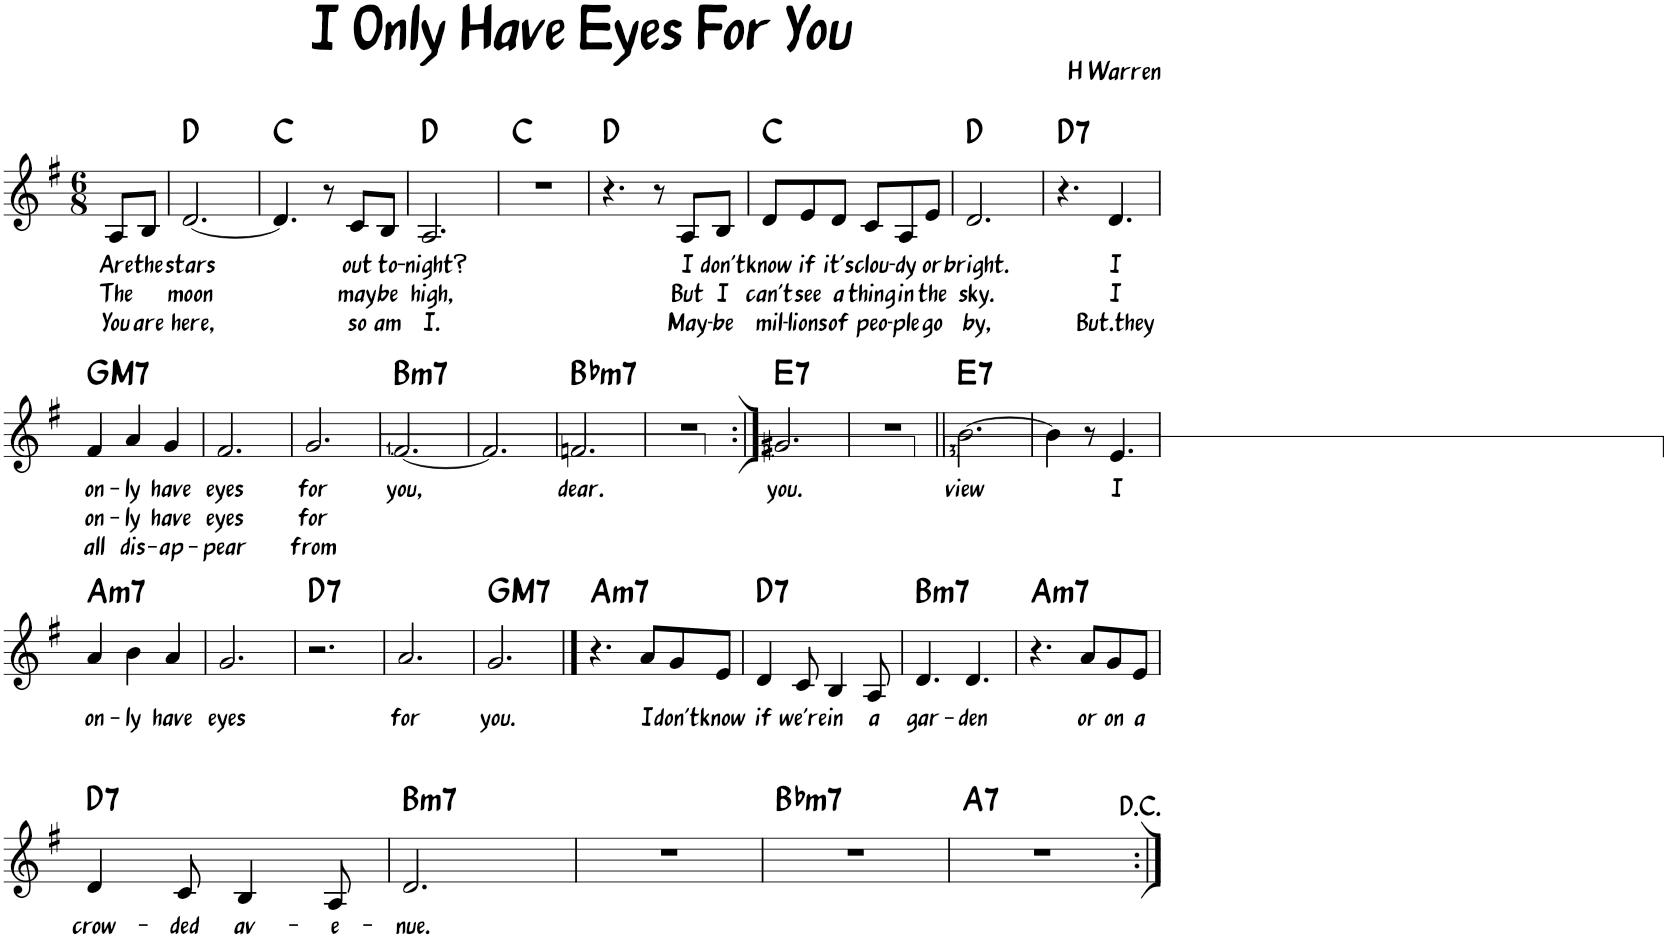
**kern	**text	**text	**text	**harte
*part1	*part1	*part1	*part1	*part1
*staff1	*staff1	*staff1	*staff1	*
*I"Piano	*	*	*	*
*I'Pno.	*	*	*	*
*clefG2	*	*	*	*
*k[f#]	*	*	*	*
*M6/8	*	*	*	*
=1	=1	=1	=1	=1
!	!LO:LY:b	!LO:LY:b	!LO:LY:b	!
8A/L	Are	The	You	.
!	!LO:LY:b	!	!LO:LY:b	!
8B/J	the	.	are	.
=2	=2	=2	=2	=2
!	!LO:LY:b	!LO:LY:b	!LO:LY:b	!
[2.d/	stars	moon	here,	D:maj
=3	=3	=3	=3	=3
4.d/]	.	.	.	C:maj
8r	.	.	.	.
!	!LO:LY:b	!LO:LY:b	!LO:LY:b	!
8c/L	out	may	so	.
!	!LO:LY:b	!LO:LY:b	!LO:LY:b	!
8B/J	to-	be	am	.
=4	=4	=4	=4	=4
!	!LO:LY:b	!LO:LY:b	!LO:LY:b	!
2.A/	-night?	high,	I.	D:maj
=5	=5	=5	=5	=5
2.r	.	.	.	C:maj
=6	=6	=6	=6	=6
4.r	.	.	.	D:maj
8r	.	.	.	.
!	!LO:LY:b	!LO:LY:b	!LO:LY:b	!
8A/L	I	But	May-	.
!	!LO:LY:b	!LO:LY:b	!LO:LY:b	!
8B/J	don't	I	-be	.
=7	=7	=7	=7	=7
!	!LO:LY:b	!LO:LY:b	!LO:LY:b	!
8d/L	know	can't	mil-	C:maj
!	!LO:LY:b	!LO:LY:b	!LO:LY:b	!
8e/	if	see	-lions	.
!	!LO:LY:b	!LO:LY:b	!LO:LY:b	!
8d/J	it's	a	of	.
!	!LO:LY:b	!LO:LY:b	!LO:LY:b	!
8c/L	clo u	thing	peo-	.
!	!LO:LY:b	!LO:LY:b	!LO:LY:b	!
8A/	-dy	in	-ple	.
!	!LO:LY:b	!LO:LY:b	!LO:LY:b	!
8e/J	or	the	go	.
=8	=8	=8	=8	=8
!	!LO:LY:b	!LO:LY:b	!LO:LY:b	!
2.d/	bright.	sky.	by,	D:maj
=9	=9	=9	=9	=9
!	!	!	!	!LO:H:kt=7
4.r	.	.	.	D:7
!	!LO:LY:b	!LO:LY:b	!LO:LY:b	!
4.d/	I	I	But.they	.
!!LO:LB:g=z
=10	=10	=10	=10	=10
!	!LO:LY:b	!LO:LY:b	!LO:LY:b	!LO:H:kt=M7
4f#/	on-	on-	all	G:maj7
!	!LO:LY:b	!LO:LY:b	!LO:LY:b	!
4a/	-ly	-ly	dis-	.
!	!LO:LY:b	!LO:LY:b	!LO:LY:b	!
4g/	have	have	-ap-	.
=11	=11	=11	=11	=11
!	!LO:LY:b	!LO:LY:b	!LO:LY:b	!
2.f#/	eyes	eyes	-pear	.
=12	=12	=12	=12	=12
!	!LO:LY:b	!LO:LY:b	!LO:LY:b	!
2.g/	for	for	from	.
=13	=13	=13	=13	=13
!	!LO:LY:b	!	!	!LO:H:kt=m7
[2.f#/	you,	.	.	B:min7
=14	=14	=14	=14	=14
2.f#/]	.	.	.	.
=15	=15	=15	=15	=15
!	!LO:LY:b	!	!	!LO:H:kt=m7
2.fn/	dear.	.	.	Bb:min7
=16	=16	=16	=16	=16
2.r	.	.	.	.
=17:|!	=17:|!	=17:|!	=17:|!	=17:|!
!	!LO:LY:b	!	!	!LO:H:kt=7
2.g#X/	you.	.	.	E:7
=18	=18	=18	=18	=18
2.r	.	.	.	.
=19||	=19||	=19||	=19||	=19||
!	!LO:LY:b	!	!	!LO:H:kt=7
[2.b\	view	.	.	E:7
=20	=20	=20	=20	=20
4b\]	.	.	.	.
8r	.	.	.	.
!	!LO:LY:b	!	!	!
4.e/	I	.	.	.
!!LO:LB:g=z
=21	=21	=21	=21	=21
!	!LO:LY:b	!	!	!LO:H:kt=m7
4a/	on-	.	.	A:min7
!	!LO:LY:b	!	!	!
4b\	-ly	.	.	.
!	!LO:LY:b	!	!	!
4a/	have	.	.	.
=22	=22	=22	=22	=22
!	!LO:LY:b	!	!	!
2.g/	eyes	.	.	.
=23	=23	=23	=23	=23
!	!	!	!	!LO:H:kt=7
2.r	.	.	.	D:7
=24	=24	=24	=24	=24
!	!LO:LY:b	!	!	!
2.a/	for	.	.	.
=25	=25	=25	=25	=25
!	!LO:LY:b	!	!	!LO:H:kt=M7
2.g/	you.	.	.	G:maj7
==26	==26	==26	==26	==26
!	!	!	!	!LO:H:kt=m7
4.r	.	.	.	A:min7
!	!LO:LY:b	!	!	!
8a/L	I	.	.	.
!	!LO:LY:b	!	!	!
8g/	don't	.	.	.
!	!LO:LY:b	!	!	!
8e/J	know	.	.	.
=27	=27	=27	=27	=27
!	!LO:LY:b	!	!	!LO:H:kt=7
4d/	if	.	.	D:7
!	!LO:LY:b	!	!	!
8c/	we're	.	.	.
!	!LO:LY:b	!	!	!
4B/	in	.	.	.
!	!LO:LY:b	!	!	!
8A/	a	.	.	.
=28	=28	=28	=28	=28
!	!LO:LY:b	!	!	!LO:H:kt=m7
4.d/	gar-	.	.	B:min7
!	!LO:LY:b	!	!	!
4.d/	-den	.	.	.
=29	=29	=29	=29	=29
!	!	!	!	!LO:H:kt=m7
4.r	.	.	.	A:min7
!	!LO:LY:b	!	!	!
8a/L	or	.	.	.
!	!LO:LY:b	!	!	!
8g/	on	.	.	.
!	!LO:LY:b	!	!	!
8e/J	a	.	.	.
!!LO:LB:g=z
=30	=30	=30	=30	=30
!	!LO:LY:b	!	!	!LO:H:kt=7
4d/	crow-	.	.	D:7
!	!LO:LY:b	!	!	!
8c/	-ded	.	.	.
!	!LO:LY:b	!	!	!
4B/	av-	.	.	.
!	!LO:LY:b	!	!	!
8A/	-e-	.	.	.
=31	=31	=31	=31	=31
!	!LO:LY:b	!	!	!LO:H:kt=m7
2.d/	-nue.	.	.	B:min7
=32	=32	=32	=32	=32
2.r	.	.	.	.
=33	=33	=33	=33	=33
!	!	!	!	!LO:H:kt=m7
2.r	.	.	.	Bb:min7
=34	=34	=34	=34	=34
!	!	!	!	!LO:H:n=1:kt=7
!	!	!	!	!LO:H:n=2:kt=N.C.
2.r	.	.	.	A:7 N
=:|!	=:|!	=:|!	=:|!	=:|!
*-	*-	*-	*-	*-
